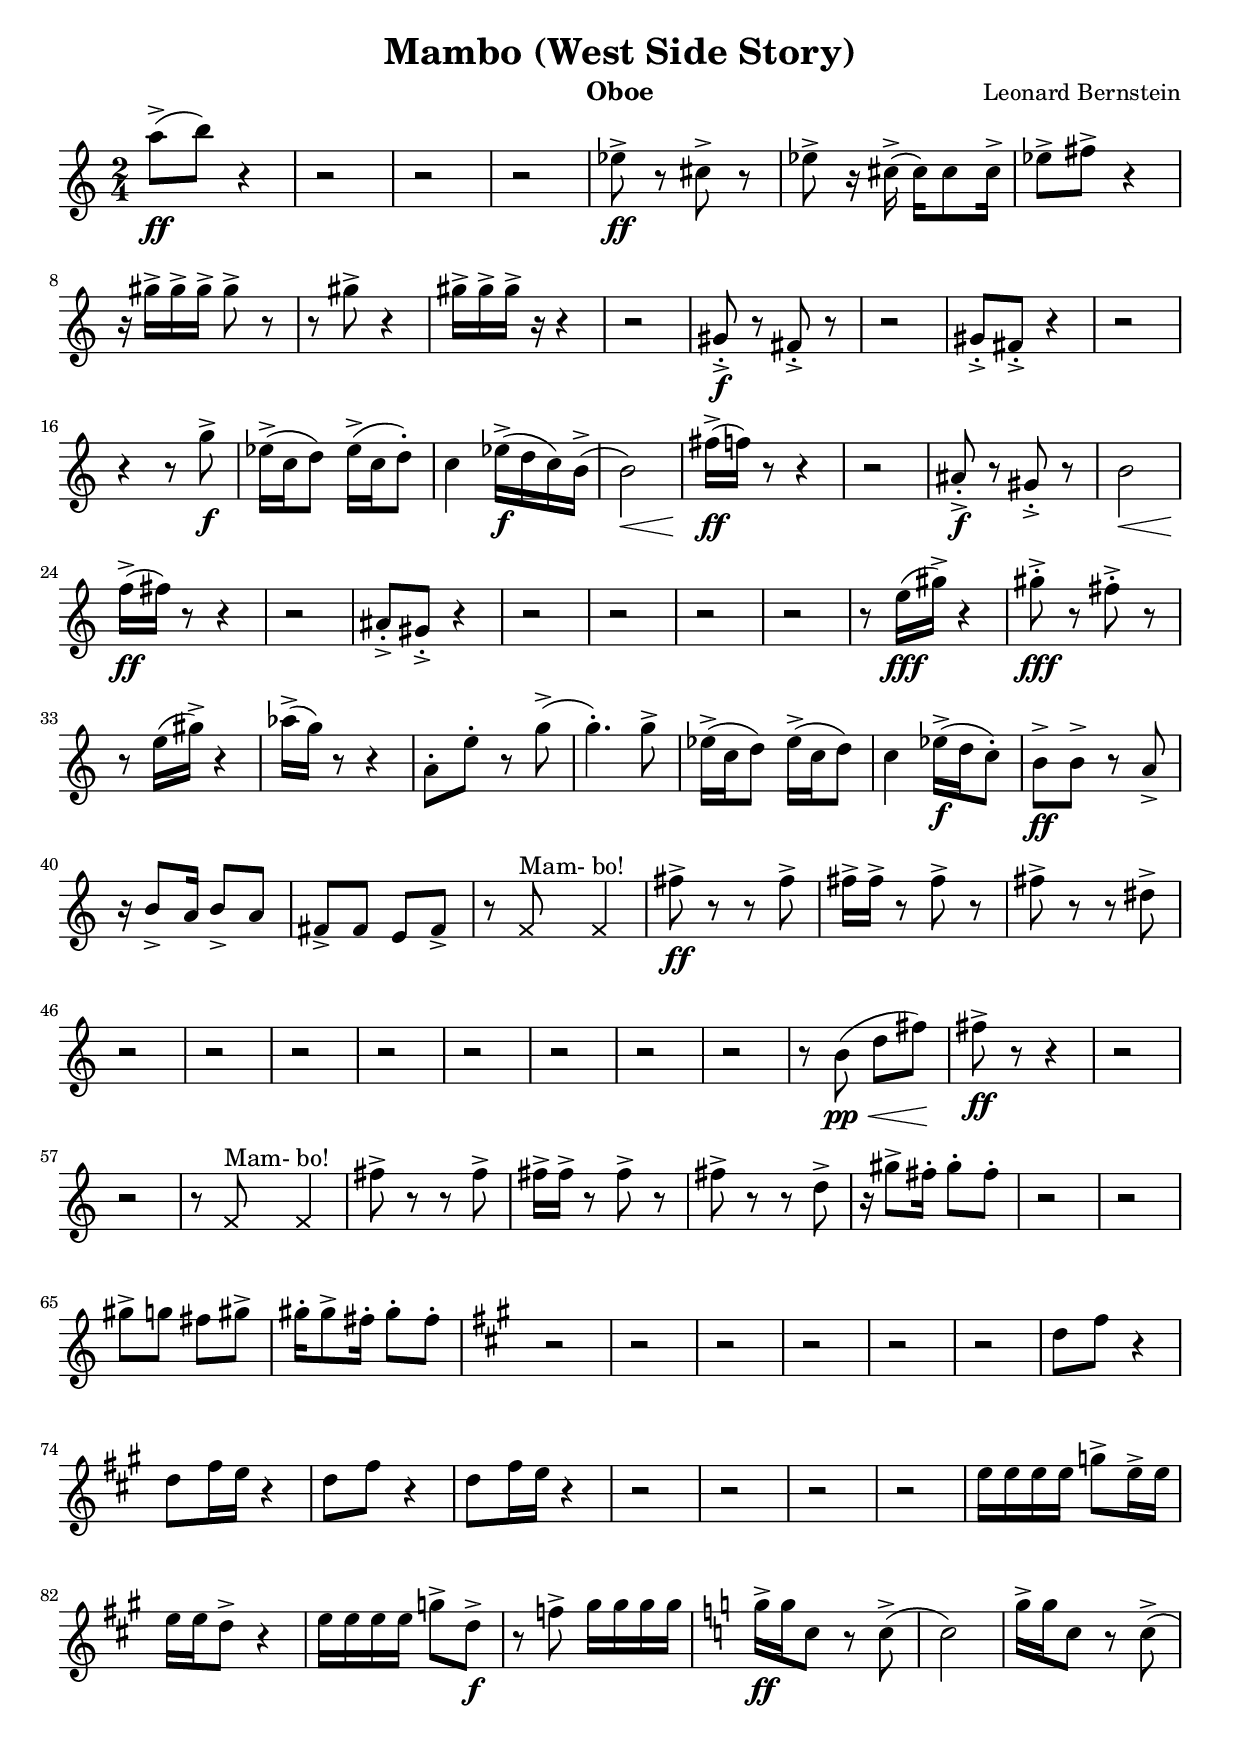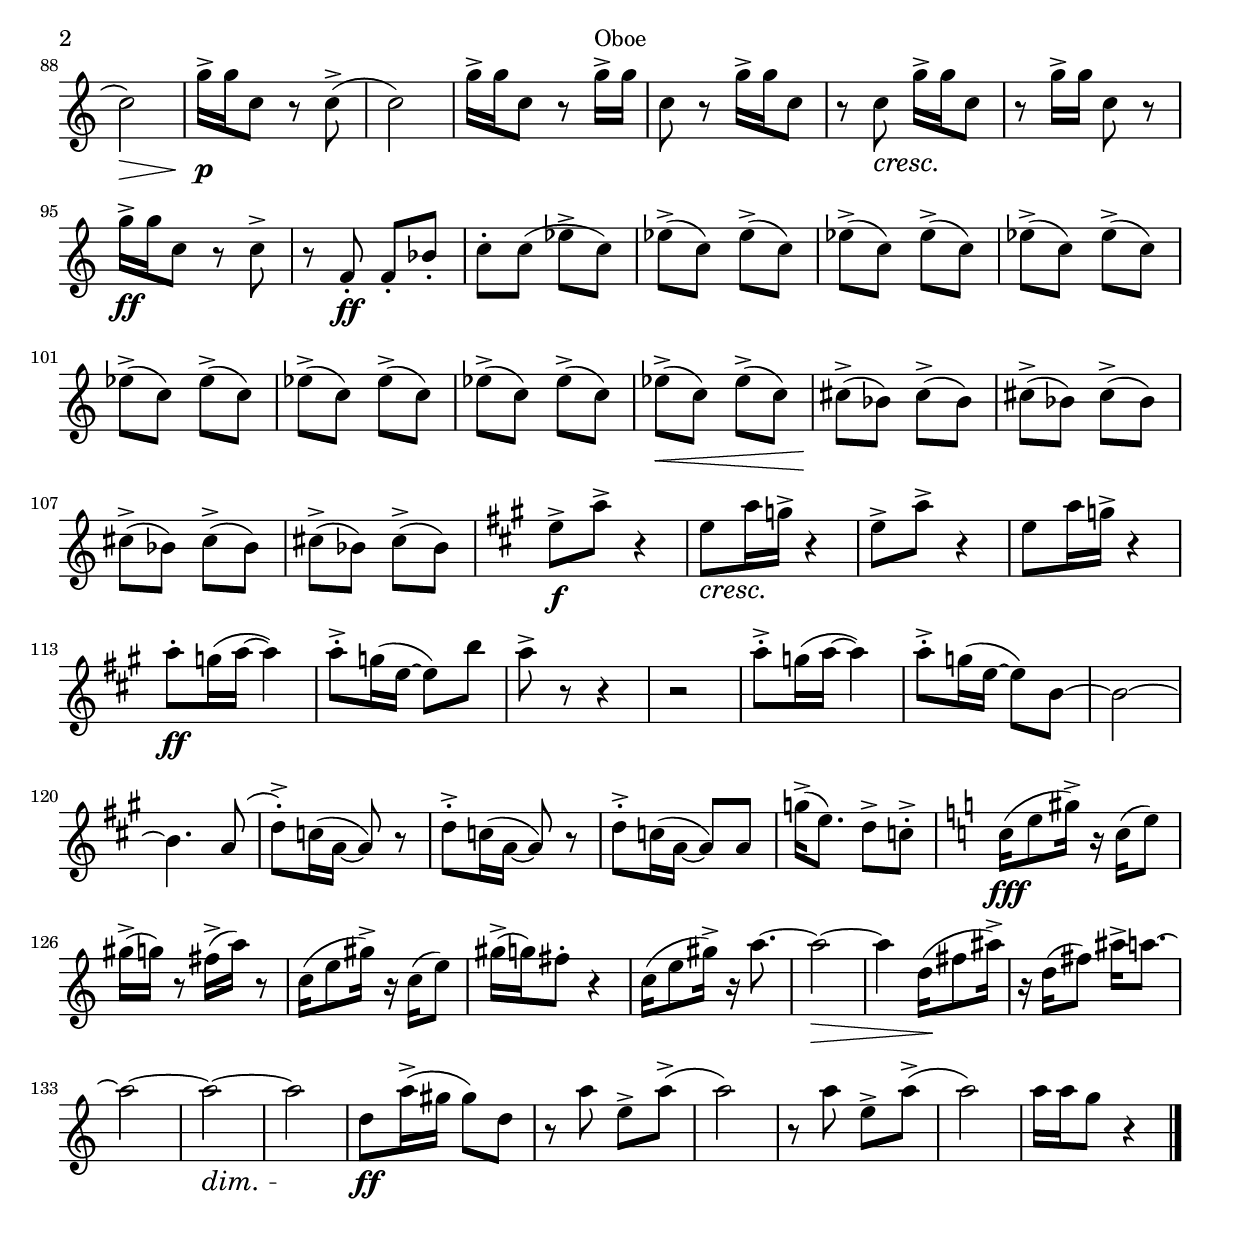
%============================================= 
%   27 juin 2017, Mambo, West Side Story, par Leonard Bernstein
%============================================= 

\version "2.18.1"

#(set-default-paper-size "a4")

\header {
    title = "Mambo (West Side Story)"
		instrument = "Oboe"
    composer = "Leonard Bernstein"
}

oboe = \relative c {
    \clef treble
    \key c \major
    \time 2/4

    \set Staff.midiInstrument = "Oboe"
		\textLengthOn

    a'''8->\ff( b) r4 | %1
    r2 | %2
    r2 | %3
    r2 | %4
    ees,8->\ff r cis-> r | %5
    ees8-> r16 cis->( cis) cis8 cis16-> | %6
    ees8-> fis-> r4 | %7
    r16 gis-> gis-> gis-> gis8-> r | %8
    r gis-> r4 | %9
    gis16-> gis-> gis-> r r4 | %10
    r2 | %11
    gis,8-.->\f r fis-.-> r | %12
    r2 | %13
    gis8-.-> fis-.-> r4 | %14
    r2 | %15
		r4 r8 g'8->\f | %16
			ees16->( c d8) ees16->( c d8-.) | %17
			c4 ees16->\f( d c) b->( | %18
			b2\<) | %19
			fis'16->\!\ff( f) r8 r4 | %20
% 2ieme page
			r2 | %21
			ais,8-.->\f r gis-.-> r | %22
			b2\< | %23
			f'16->\!\ff( fis) r8 r4 | %24
			r2 | %25
			ais,8-.-> gis-.-> r4 | %26
			r2 | %27
			r2 | %28
			r2 | %29
			r2 | %30
			r8 e'16\fff( gis->) r4 | %31
			gis8-.->\fff r fis-.-> r | %32
			r e16( gis->) r4 | %33
			aes16->( g) r8 r4 | %34
			a,8-. e'-. r g->( | %35
			g4.-.) g8-> | %36
			ees16->( c d8) ees16->( c d8) | %37
			c4 ees16->\f( d c8-.) | %38
% troisieme page!
			b->\ff b-> r a-> | %39
			r16 b8-> a16 b8-> a | %40
			fis-> fis e fis->| %41
			% mam - bo!
		r8 \deadNote { f^\markup { Mam- } f4^\markup { bo! } } | %42
			fis'8->\ff r r fis-> | %43
			fis16-> fis-> r8 fis-> r | %44
			fis-> r r dis-> | %45
			r2 | %46
			r2 | %47
			r2 | %48
			r2 | %49
			r2 | %50
			r2 | %51
			r2 | %52
			r2 | %53
			r8 b\pp\<( d fis\!) | %54
			fis->\ff r r4 | %55
			r2 | %56
			r2 | %57
		r8 \deadNote { f,^\markup { Mam- } f4^\markup { bo! } } | %58
			fis'8-> r r fis-> | %59
			fis16-> fis-> r8 fis-> r | %60
			fis8-> r r d-> | %61
		  r16 gis8-> fis16-. gis8-. fis-. | %62
			r2 | %63
			r2 | %64
			gis8-> g fis gis-> | %65
			gis16-. gis8-> fis16-. gis8-. fis-. | %66
    \key a \major
		  % 466 
		  r2 | %67
			r2 | %68
			r2 | %69
			r2 | %70
			r2 | %71
			r2 | %72
			d8 fis r4 | %73
			d8 fis16 e r4 | %74
			d8 fis r4 | %75
			d8 fis16 e r4 | %76
			r2 | %77
			r2 | %78
			r2 | %79
			r2 | %80
			e16 e e e g8-> e16-> e | %81
			e16 e d8-> r4 | %82
			e16 e e e g8-> d->\f | %83
			r8 f8-> gis16 gis gis gis | %84
    \key c \major
			g16->\ff g c,8 r c->( | %85
			c2) | %86
			g'16-> g c,8 r c->( | %87
			c2\>) | %88
			g'16->\!\p g c,8 r c->( | %89
			c2) | %90
			g'16-> g c,8 r g'16-> g | %91
			c,8 r g'16-> g c,8 | %92
			r8 c\cresc g'16->\! g c,8 | %93
			r8 g'16-> g c,8 r | %94
			g'16->\ff g c,8 r c-> | %95
% 5 ieme page!
			r8 f,8-.\ff f-. bes-. | %96
			c-. c( ees-> c) | %97
			ees->( c) ees->( c) | %98
			ees->( c) ees->( c) | %99
			ees->( c) ees->( c) | %100
			ees->( c) ees->( c) | %101
			ees->( c) ees->( c) | %102
			ees->( c) ees->( c) | %103
			ees->\<( c) ees->( c) | %104
			cis->\!( bes) cis->( bes) | %105
			cis->( bes) cis->( bes) | %106
			cis->( bes) cis->( bes) | %107
			cis->( bes) cis->( bes) | %108
    \key a \major
			e->\f a-> r4 | %109
			e8\cresc a16\! g-> r4 | %110
			e8-> a-> r4 | %111
			e8 a16 g-> r4 | %112
			a8-.\ff g16( a ~ a4) | %113
			a8-.-> g16( e ~ e8) b' | %114
			a-> r r4 | %115
			r2 | %116
			a8-.-> g16( a ~ a4) | %117
			a8-.-> g16( e ~ e8) b8 ~ | %118
			b2 ~ | %119
% fin de la cinquieme page
			b4. a8( | %120
			d-.->) c16( a ~ a8) r | %121
			d-.-> c16( a ~ a8) r | %122
			d-.-> c16( a ~ a8) a | %123
			g'16->( e8.) d8-> c8-.-> | %124
    \key c \major
			c16\fff( e8 gis16->) r16 c,( e8) | %125
			gis16->( g) r8 fis16->( a) r8 | %126
			c,16( e8 gis16->) r16 c,16( e8) | %127
			gis16->( g) fis8-. r4 | %128
			c16( e8 gis16->) r a8. ~ | %129
			a2\> ~ | %130
			a4 d,16\!( fis8 ais16->) | %131
			r16 d,( fis8) ais16-> a8. ~ | %132
			a2 ~ | %133
			a2\dim ~ | %134
			a2\! | %135
			d,8\ff a'16->( gis gis8) d | %136
			r8 a' e-> a->( | %137
			a2) | %138
			r8 a e-> a->( | %139
			a2) | %140
			a16 a g8 r4 \bar "|." %141
}

\score {
	\new GrandStaff \with {
		fontSize = #+1
		\override StaffSymbol #'staff-space = #(magstep +3)
	} <<
		\new Staff = upper { \oboe }
	>>
	\layout {
	 indent = 0\cm
	 #(layout-set-staff-size 19)
		\context {
			\GrandStaff
		}
	}
	\midi {
    	tempoWholesPerMinute = #(ly:make-moment 120 2)
	}
}

